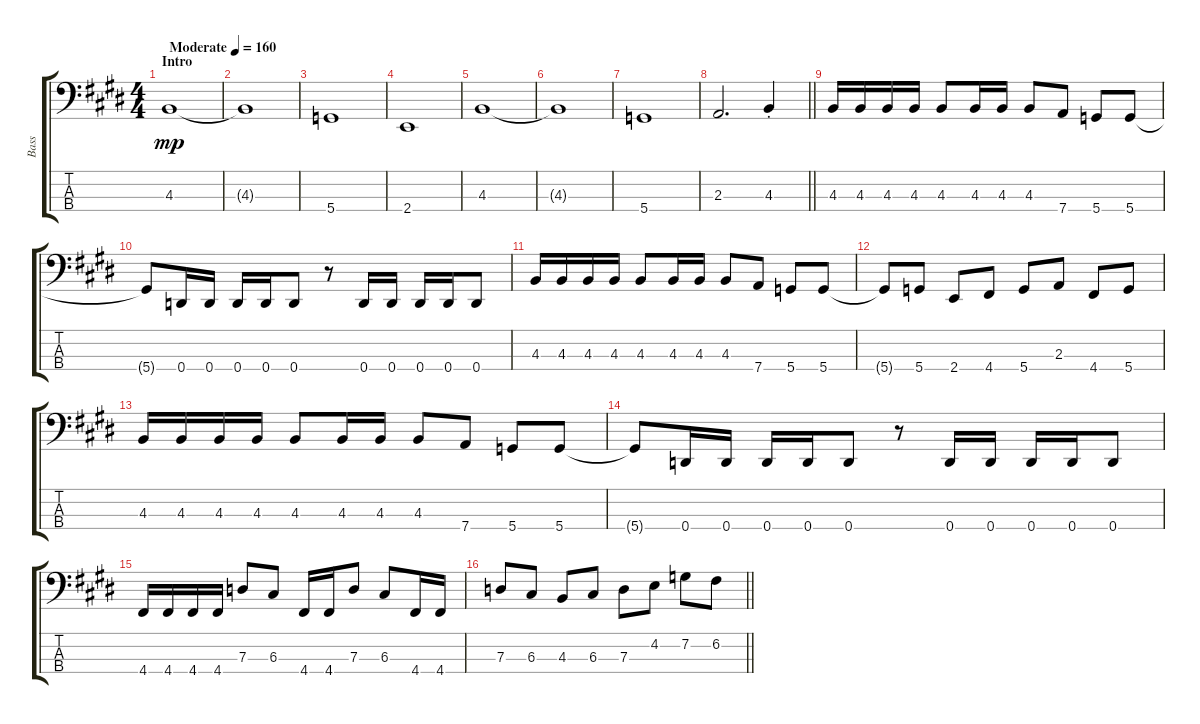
\track ("Bass" "Bass") {instrument electricbassfinger}
\staff {score tabs}
\tuning (F2 C2 G1 D1) {hide}
\ts (4 4)
\section ("" "Intro")
\tempo (160 "Moderate")
\clef f4
\ks e
4.3.1{dy mp instrument electricbassfinger} |
4.3{t}.1 |
5.4.1 |
2.4.1 |
4.3.1 |
4.3{t}.1 |
5.4.1 |
\barLineRight lightlight
2.3.2{d} 4.3{st}.4 |
\section ("" "")
4.3.16 4.3.16 4.3.16 4.3.16 4.3.8 4.3.16 4.3.16 4.3.8 7.4.8 5.4.8 5.4.8 |
5.4{t}.8 0.4.16 0.4.16 0.4.16 0.4.16 0.4.8 r.8 0.4.16 0.4.16 0.4.16 0.4.16 0.4.8 |
4.3.16 4.3.16 4.3.16 4.3.16 4.3.8 4.3.16 4.3.16 4.3.8 7.4.8 5.4.8 5.4.8 |
5.4{t}.8 5.4.8 2.4.8 4.4.8 5.4.8 2.3.8 4.4.8 5.4.8 |
4.3.16 4.3.16 4.3.16 4.3.16 4.3.8 4.3.16 4.3.16 4.3.8 7.4.8 5.4.8 5.4.8 |
5.4{t}.8 0.4.16 0.4.16 0.4.16 0.4.16 0.4.8 r.8 0.4.16 0.4.16 0.4.16 0.4.16 0.4.8 |
4.4.16 4.4.16 4.4.16 4.4.16 7.3.8 6.3.8 4.4.16 4.4.16 7.3.8 6.3.8 4.4.16 4.4.16 |
\barLineRight lightlight
7.3.8 6.3.8 4.3.8 6.3.8 7.3.8 4.2.8 7.2.8 6.2.8
